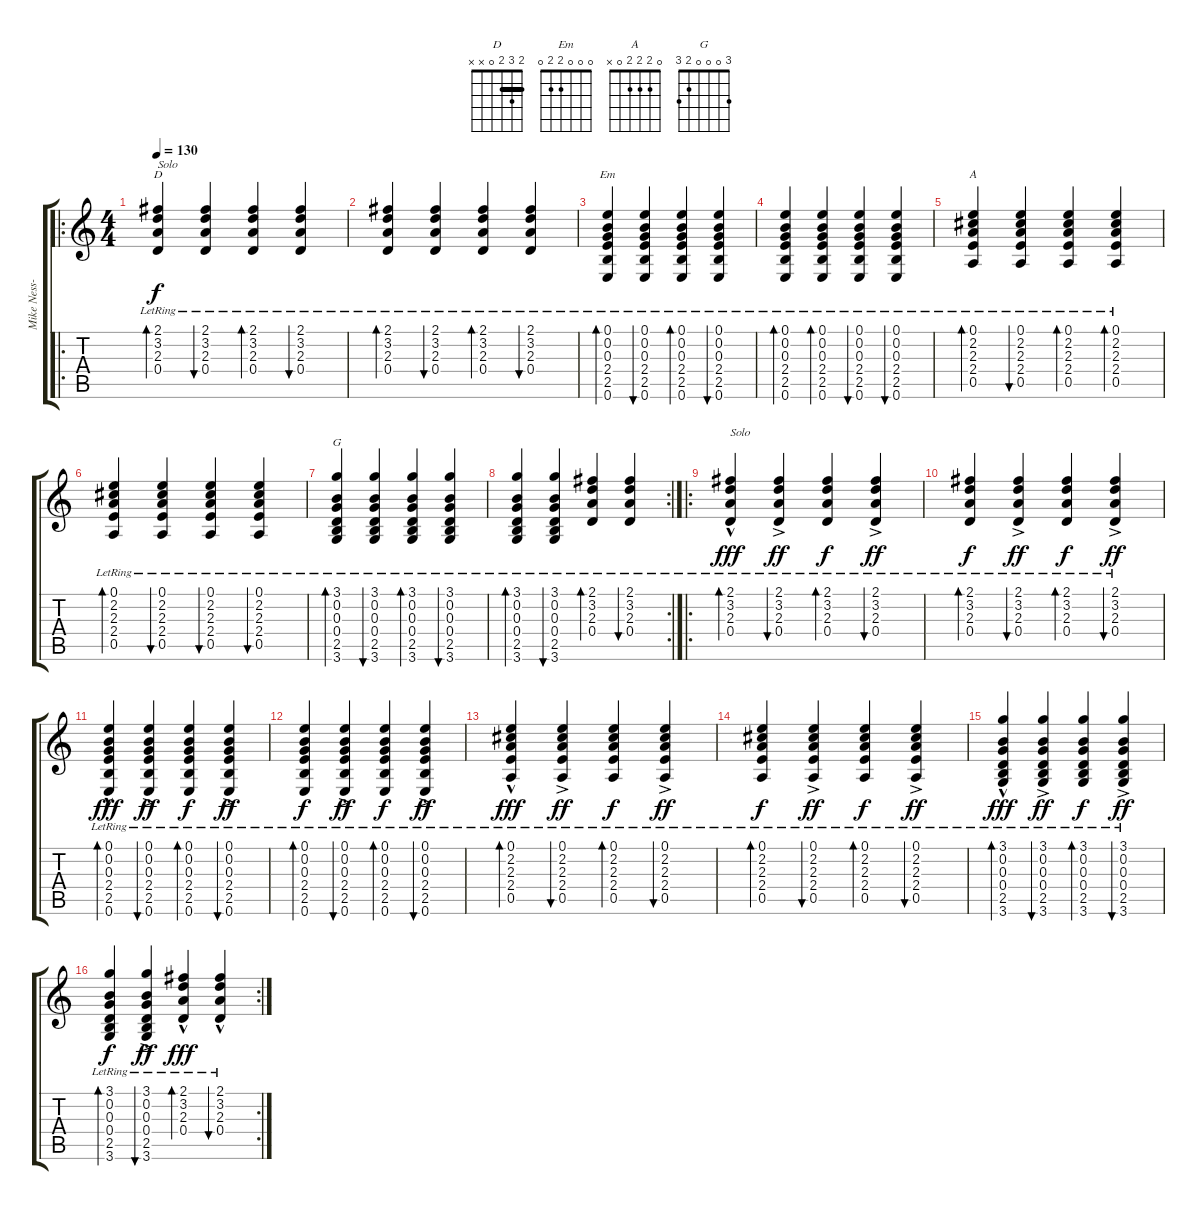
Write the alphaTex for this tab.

\track ("Mike Ness-Accoustic" "Mike Ness-") {instrument acousticguitarnylon}
\staff {score tabs}
\tuning (E4 B3 G3 D3 A2 E2) {hide}
\chord ("D" 2 3 2 0 x x) {barre 2}
\chord ("Em" 0 0 0 2 2 0)
\chord ("A" 0 2 2 2 0 x)
\chord ("G" 3 0 0 0 2 3)
\ro
\ts (4 4)
\tempo 130
\clef g2
\ks c
(2.1{lr} 3.2{lr} 2.3{lr} 0.4{lr}).4{bd 60 ch "D" txt "Solo" dy f} (2.1{lr} 3.2{lr} 2.3{lr} 0.4{lr}).4{bu 60} (2.1{lr} 3.2{lr} 2.3{lr} 0.4{lr}).4{bd 60} (2.1{lr} 3.2{lr} 2.3{lr} 0.4{lr}).4{bu 60} |
(2.1{lr} 3.2{lr} 2.3{lr} 0.4{lr}).4{bd 60} (2.1{lr} 3.2{lr} 2.3{lr} 0.4{lr}).4{bu 60} (2.1{lr} 3.2{lr} 2.3{lr} 0.4{lr}).4{bd 60} (2.1{lr} 3.2{lr} 2.3{lr} 0.4{lr}).4{bu 60} |
(0.1{lr} 0.2{lr} 0.3{lr} 2.4{lr} 2.5{lr} 0.6{lr}).4{bd 60 ch "Em"} (0.1{lr} 0.2{lr} 0.3{lr} 2.4{lr} 2.5{lr} 0.6{lr}).4{bu 60} (0.1{lr} 0.2{lr} 0.3{lr} 2.4{lr} 2.5{lr} 0.6{lr}).4{bd 60} (0.1{lr} 0.2{lr} 0.3{lr} 2.4{lr} 2.5{lr} 0.6{lr}).4{bu 60} |
(0.1{lr} 0.2{lr} 0.3{lr} 2.4{lr} 2.5{lr} 0.6{lr}).4{bd 60} (0.1{lr} 0.2{lr} 0.3{lr} 2.4{lr} 2.5{lr} 0.6{lr}).4{bd 60} (0.1{lr} 0.2{lr} 0.3{lr} 2.4{lr} 2.5{lr} 0.6{lr}).4{bu 60} (0.1{lr} 0.2{lr} 0.3{lr} 2.4{lr} 2.5{lr} 0.6{lr}).4{bu 60} |
(0.1{lr} 2.2{lr} 2.3{lr} 2.4{lr} 0.5{lr}).4{bd 60 ch "A"} (0.1{lr} 2.2{lr} 2.3{lr} 2.4{lr} 0.5{lr}).4{bu 60} (0.1{lr} 2.2{lr} 2.3{lr} 2.4{lr} 0.5{lr}).4{bd 60} (0.1{lr} 2.2{lr} 2.3{lr} 2.4{lr} 0.5{lr}).4{bd 60} |
(0.1{lr} 2.2{lr} 2.3{lr} 2.4{lr} 0.5{lr}).4{bd 60} (0.1{lr} 2.2{lr} 2.3{lr} 2.4{lr} 0.5{lr}).4{bu 60} (0.1{lr} 2.2{lr} 2.3{lr} 2.4{lr} 0.5{lr}).4{bu 60} (0.1{lr} 2.2{lr} 2.3{lr} 2.4{lr} 0.5{lr}).4{bu 60} |
(3.1{lr} 0.2{lr} 0.3{lr} 0.4{lr} 2.5{lr} 3.6{lr}).4{bd 60 ch "G"} (3.1{lr} 0.2{lr} 0.3{lr} 0.4{lr} 2.5{lr} 3.6{lr}).4{bu 60} (3.1{lr} 0.2{lr} 0.3{lr} 0.4{lr} 2.5{lr} 3.6{lr}).4{bd 60} (3.1{lr} 0.2{lr} 0.3{lr} 0.4{lr} 2.5{lr} 3.6{lr}).4{bu 60} |
\rc 2
(3.1{lr} 0.2{lr} 0.3{lr} 0.4{lr} 2.5{lr} 3.6{lr}).4{bd 60} (3.1{lr} 0.2{lr} 0.3{lr} 0.4{lr} 2.5{lr} 3.6{lr}).4{bu 60} (2.1{lr} 3.2{lr} 2.3{lr} 0.4{lr}).4{bd 60} (2.1{lr} 3.2{lr} 2.3{lr} 0.4{lr}).4{bu 60} |
\ro
(2.1{lr} 3.2{lr} 2.3{hac lr} 0.4{lr}).4{bd 60 txt "Solo" dy fff} (2.1{lr} 3.2{lr} 2.3{ac lr} 0.4{lr}).4{bu 60 dy ff} (2.1{lr} 3.2{lr} 2.3{lr} 0.4{lr}).4{bd 60 dy f} (2.1{lr} 3.2{lr} 2.3{ac lr} 0.4{lr}).4{bu 60 dy ff} |
(2.1{lr} 3.2{lr} 2.3{lr} 0.4{lr}).4{bd 60 dy f} (2.1{lr} 3.2{lr} 2.3{ac lr} 0.4{lr}).4{bu 60 dy ff} (2.1{lr} 3.2{lr} 2.3{lr} 0.4{lr}).4{bd 60 dy f} (2.1{lr} 3.2{lr} 2.3{ac lr} 0.4{lr}).4{bu 60 dy ff} |
(0.1{lr} 0.2{lr} 0.3{hac lr} 2.4{lr} 2.5{lr} 0.6{lr}).4{bd 60 dy fff} (0.1{lr} 0.2{lr} 0.3{ac lr} 2.4{lr} 2.5{lr} 0.6{lr}).4{bu 60 dy ff} (0.1{lr} 0.2{lr} 0.3{lr} 2.4{lr} 2.5{lr} 0.6{lr}).4{bd 60 dy f} (0.1{lr} 0.2{lr} 0.3{ac lr} 2.4{lr} 2.5{lr} 0.6{lr}).4{bu 60 dy ff} |
(0.1{lr} 0.2{lr} 0.3{lr} 2.4{lr} 2.5{lr} 0.6{lr}).4{bd 60 dy f} (0.1{lr} 0.2{lr} 0.3{ac lr} 2.4{lr} 2.5{lr} 0.6{lr}).4{bu 60 dy ff} (0.1{lr} 0.2{lr} 0.3{lr} 2.4{lr} 2.5{lr} 0.6{lr}).4{bd 60 dy f} (0.1{lr} 0.2{lr} 0.3{ac lr} 2.4{lr} 2.5{lr} 0.6{lr}).4{bu 60 dy ff} |
(0.1{lr} 2.2{lr} 2.3{hac lr} 2.4{lr} 0.5{lr}).4{bd 60 dy fff} (0.1{lr} 2.2{lr} 2.3{ac lr} 2.4{lr} 0.5{lr}).4{bu 60 dy ff} (0.1{lr} 2.2{lr} 2.3{lr} 2.4{lr} 0.5{lr}).4{bd 60 dy f} (0.1{lr} 2.2{lr} 2.3{ac lr} 2.4{lr} 0.5{lr}).4{bu 60 dy ff} |
(0.1{lr} 2.2{lr} 2.3{lr} 2.4{lr} 0.5{lr}).4{bd 60 dy f} (0.1{lr} 2.2{lr} 2.3{ac lr} 2.4{lr} 0.5{lr}).4{bu 60 dy ff} (0.1{lr} 2.2{lr} 2.3{lr} 2.4{lr} 0.5{lr}).4{bd 60 dy f} (0.1{lr} 2.2{lr} 2.3{ac lr} 2.4{lr} 0.5{lr}).4{bu 60 dy ff} |
(3.1{lr} 0.2{lr} 0.3{hac lr} 0.4{lr} 2.5{lr} 3.6{lr}).4{bd 60 dy fff} (3.1{lr} 0.2{lr} 0.3{ac lr} 0.4{lr} 2.5{lr} 3.6{lr}).4{bu 60 dy ff} (3.1{lr} 0.2{lr} 0.3{lr} 0.4{lr} 2.5{lr} 3.6{lr}).4{bd 60 dy f} (3.1{lr} 0.2{lr} 0.3{ac lr} 0.4{lr} 2.5{lr} 3.6{lr}).4{bu 60 dy ff} |
\rc 2
(3.1{lr} 0.2{lr} 0.3{lr} 0.4{lr} 2.5{lr} 3.6{lr}).4{bd 60 dy f} (3.1{lr} 0.2{lr} 0.3{ac lr} 0.4{lr} 2.5{lr} 3.6{lr}).4{bu 60 dy ff} (2.1{lr} 3.2{lr} 2.3{lr} 0.4{hac lr}).4{bd 60 dy fff} (2.1{lr} 3.2{lr} 2.3{lr} 0.4{hac lr}).4{bu 60}
